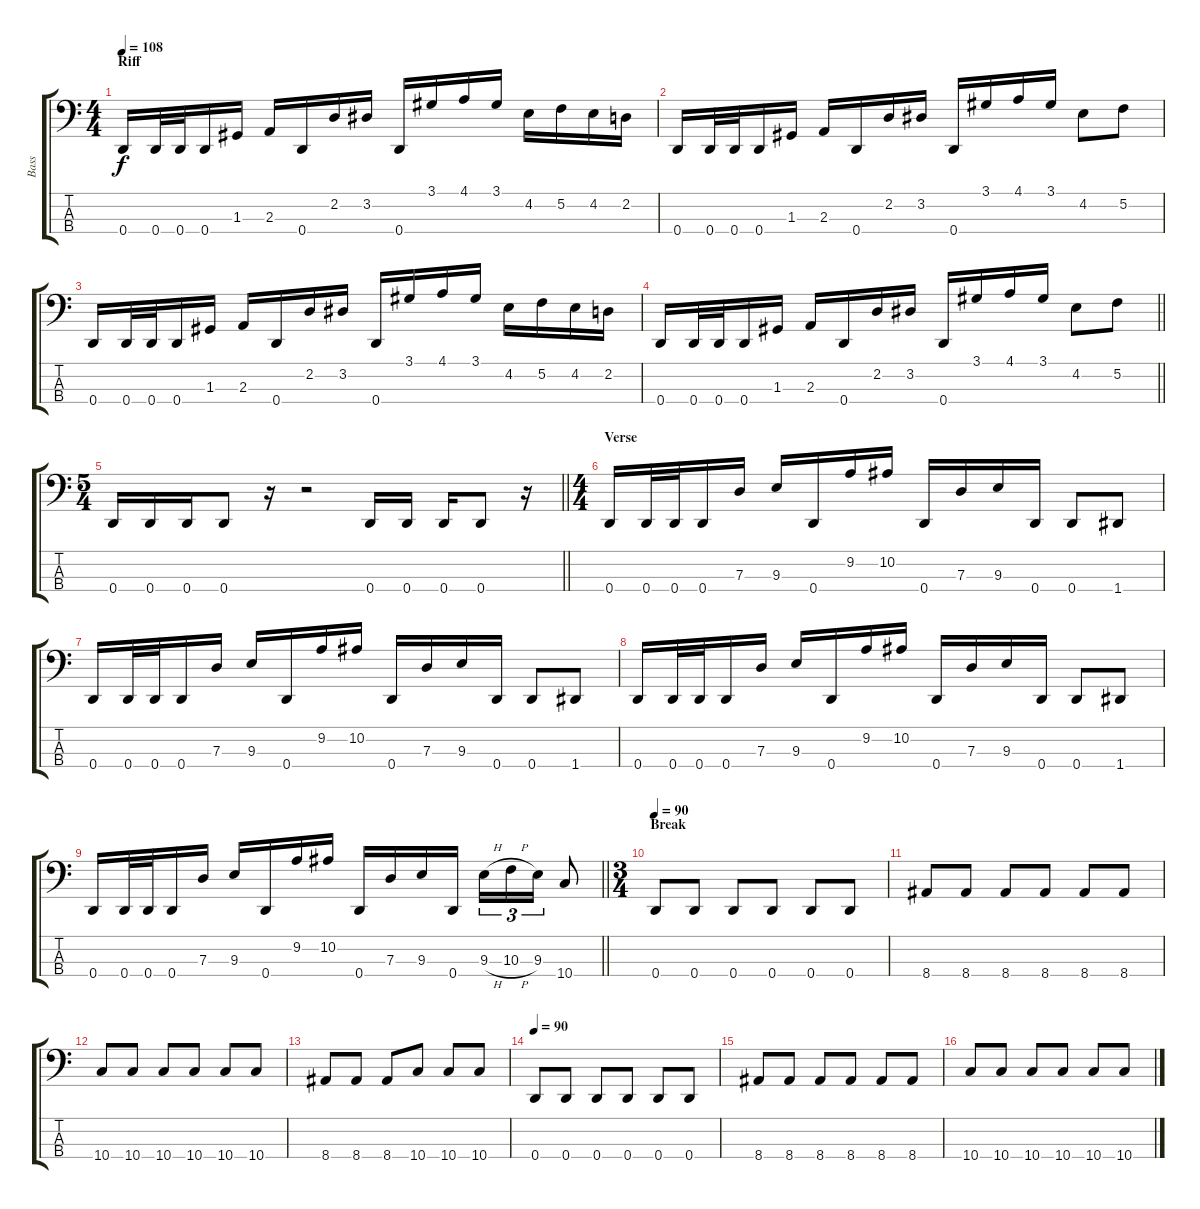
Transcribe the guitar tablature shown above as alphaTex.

\track ("Bass" "Bass") {instrument electricbasspick}
\staff {score tabs}
\tuning (F2 C2 G1 D1) {hide}
\ts (4 4)
\section ("" "Riff")
\tempo 108
\clef f4
\ks c
0.4.16{dy f} 0.4.32 0.4.32 0.4.16 1.3.16 2.3.16 0.4.16 2.2.16 3.2.16 0.4.16 3.1.16 4.1.16 3.1.16 4.2.16 5.2.16 4.2.16 2.2.16 |
0.4.16 0.4.32 0.4.32 0.4.16 1.3.16 2.3.16 0.4.16 2.2.16 3.2.16 0.4.16 3.1.16 4.1.16 3.1.16 4.2.8 5.2.8 |
0.4.16 0.4.32 0.4.32 0.4.16 1.3.16 2.3.16 0.4.16 2.2.16 3.2.16 0.4.16 3.1.16 4.1.16 3.1.16 4.2.16 5.2.16 4.2.16 2.2.16 |
\barLineRight lightlight
0.4.16 0.4.32 0.4.32 0.4.16 1.3.16 2.3.16 0.4.16 2.2.16 3.2.16 0.4.16 3.1.16 4.1.16 3.1.16 4.2.8 5.2.8 |
\ts (5 4)
\barLineRight lightlight
0.4.16 0.4.16 0.4.16 0.4.8 r.16 r.2 0.4.16 0.4.16 0.4.16 0.4.8 r.16 |
\ts (4 4)
\section ("" "Verse")
0.4.16 0.4.32 0.4.32 0.4.16 7.3.16 9.3.16 0.4.16 9.2.16 10.2.16 0.4.16 7.3.16 9.3.16 0.4.16 0.4.8 1.4.8 |
0.4.16 0.4.32 0.4.32 0.4.16 7.3.16 9.3.16 0.4.16 9.2.16 10.2.16 0.4.16 7.3.16 9.3.16 0.4.16 0.4.8 1.4.8 |
0.4.16 0.4.32 0.4.32 0.4.16 7.3.16 9.3.16 0.4.16 9.2.16 10.2.16 0.4.16 7.3.16 9.3.16 0.4.16 0.4.8 1.4.8 |
\barLineRight lightlight
0.4.16 0.4.32 0.4.32 0.4.16 7.3.16 9.3.16 0.4.16 9.2.16 10.2.16 0.4.16 7.3.16 9.3.16 0.4.16 9.3{h}.16{tu (3 2)} 10.3{h}.16{tu (3 2)} 9.3.16{tu (3 2)} 10.4.8 |
\ts (3 4)
\section ("" "Break")
\tempo 90
0.4.8 0.4.8 0.4.8 0.4.8 0.4.8 0.4.8 |
8.4.8 8.4.8 8.4.8 8.4.8 8.4.8 8.4.8 |
10.4.8 10.4.8 10.4.8 10.4.8 10.4.8 10.4.8 |
8.4.8 8.4.8 8.4.8 10.4.8 10.4.8 10.4.8 |
\tempo 90
0.4.8 0.4.8 0.4.8 0.4.8 0.4.8 0.4.8 |
8.4.8 8.4.8 8.4.8 8.4.8 8.4.8 8.4.8 |
10.4.8 10.4.8 10.4.8 10.4.8 10.4.8 10.4.8
